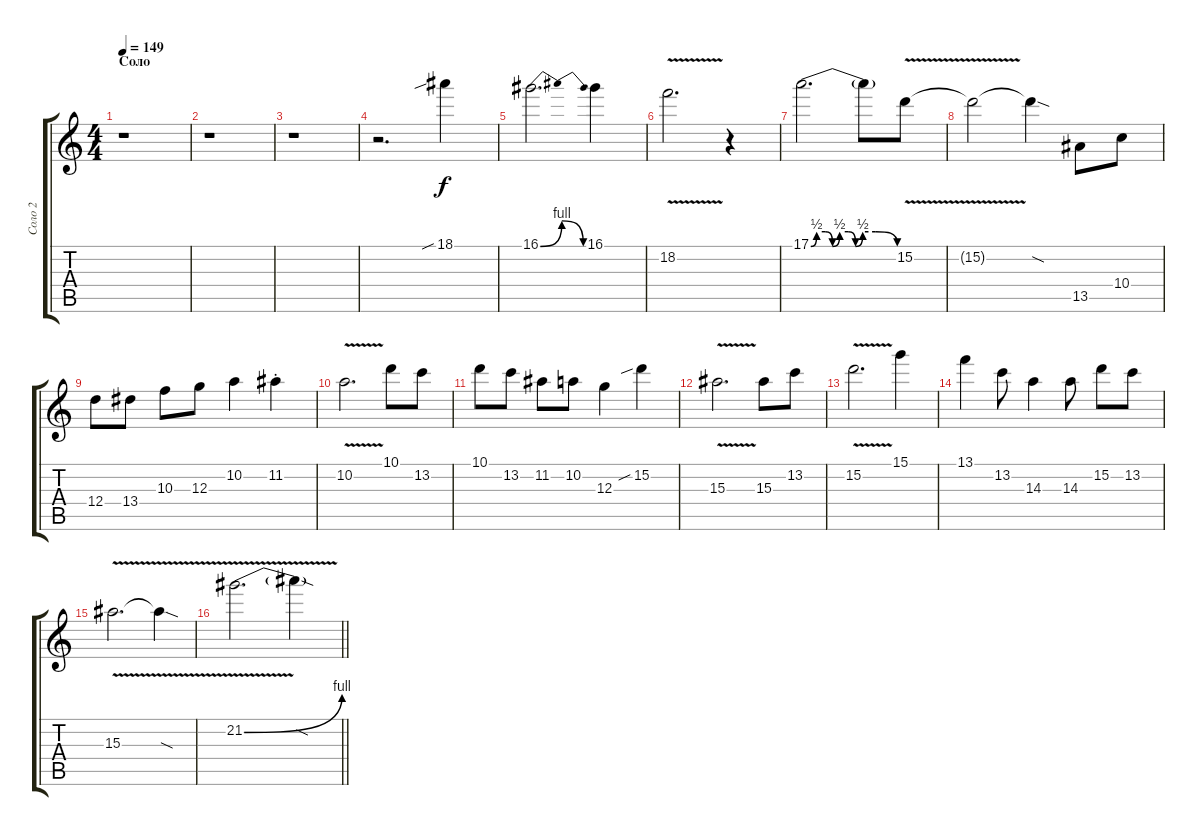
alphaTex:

\track ("Соло 2" "Соло 2") {instrument overdrivenguitar}
\staff {score tabs}
\tuning (E4 B3 G3 D3 A2 E2) {hide}
\ts (4 4)
\section ("" "Соло")
\tempo 149
\clef g2
\ks c
r.1{dy f} |
r.1 |
r.1 |
r.2{d} 18.1{sib}.4 |
16.1{be (bendrelease 0 0 15 4 50 4 60 0)}.2{d} 16.1.4 |
18.2{v}.2{d} r.4 |
17.1{be (custom 0 0 4 2 10 2 15 0 20 2 26 2 31 0 36 2 45 2 60 0)}.2{d} 17.1{t}.8 15.2{v}.8 |
15.2{t}.2 15.2{sod t}.4 13.5.8 10.4.8 |
12.4.8 13.4.8 10.3.8 12.3.8 10.2.4 11.2{st}.4 |
10.2{v}.2{d} 10.1.8 13.2.8 |
10.1.8 13.2.8 11.2.8 10.2.8 12.3.4 15.2{sib}.4 |
15.3{v}.2{d} 15.3.8 13.2.8 |
15.2{v}.2{d} 15.1.4 |
13.1.4 13.2.8 14.3.4 14.3.8 15.2.8 13.2.8 |
15.3{v}.2{d} 15.3{sod t}.4 |
\barLineRight lightlight
21.2{be (bend 0 0 60 4) v}.2{d} 21.2{sod t}.4
